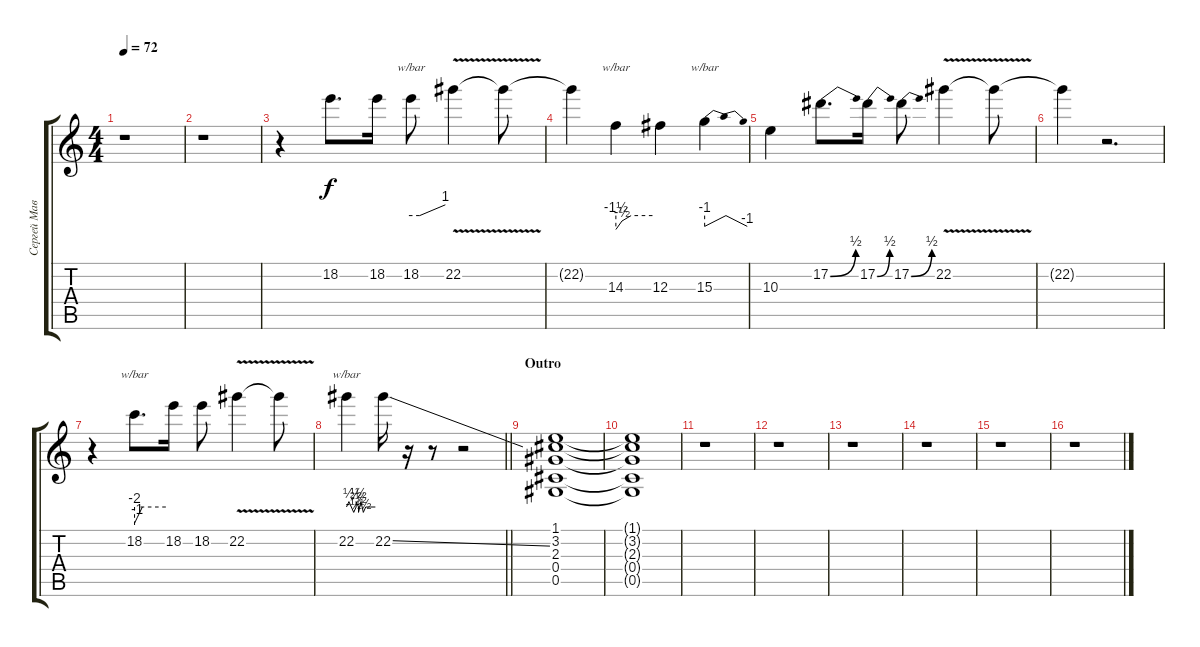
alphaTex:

\track ("Сергей Маврин (Lead-2)" "Сергей Мав") {instrument distortionguitar}
\staff {score tabs}
\tuning (Eb4 Bb3 Gb3 Db3 Ab2 Eb2) {hide}
\ts (4 4)
\section ("" "")
\tempo 72
\clef g2
\ks c
r.1{dy f} |
r.1 |
r.4 18.2.8{d} 18.2.16 18.2.8{tbe (custom default 0 0 15 0 60 4)} 22.2{v}.4 22.2{t}.8 |
22.2{t}.4 14.3.4{tbe (custom default 0 -6 10 -2 25 0 60 0)} 12.3.4 15.3.4{tbe (dip default 0 -4 15 0 55 0 60 -4)} |
10.3.4 17.2{be (bend 0 0 60 2)}.8{d} 17.2{be (bend 0 0 60 2)}.16 17.2{be (bend 0 0 60 2)}.8 22.2{v}.4 22.2{t}.8 |
22.2{t}.4 r.2{d} |
r.4 18.2.8{d tbe (custom default 0 -8 5 -4 15 0 60 0)} 18.2.16 18.2.8 22.2{v}.4 22.2{t}.8 |
\barLineRight lightlight
22.2.4{tbe (custom default 0 0 5 2 10 0 15 -2 20 0 20 2 25 0 25 -2 30 2 35 -2 40 0 50 0 60 0)} 22.2{ss}.16 r.16 r.8 r.2 |
\section ("" "Outro")
(1.1 3.2 2.3 0.4 0.5).1{volume 0} |
(1.1{t} 3.2{t} 2.3{t} 0.4{t} 0.5{t}).1 |
r.1 |
r.1 |
r.1 |
r.1 |
r.1 |
r.1
